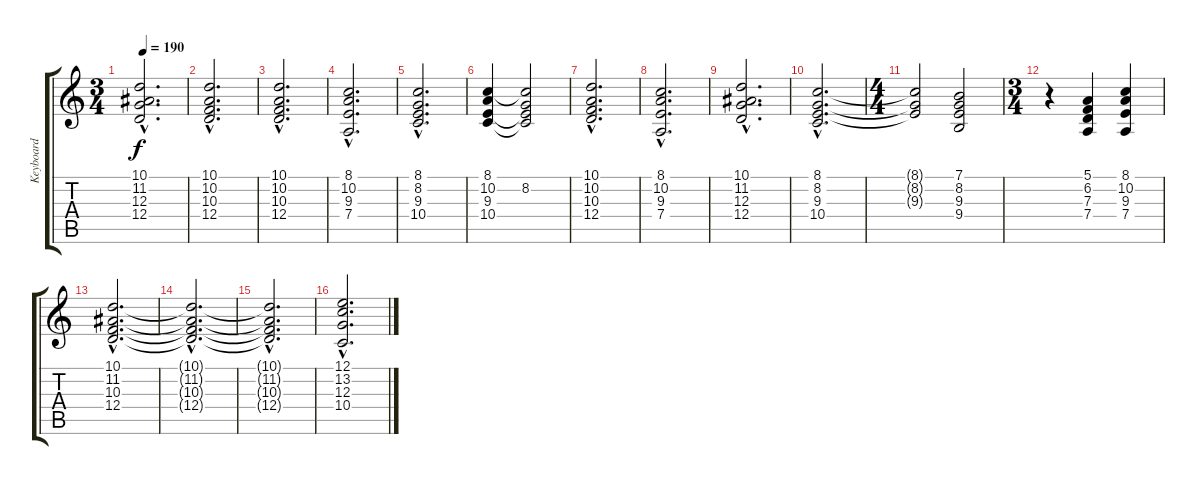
\track ("Keyboard" "Keyboard") {instrument stringensemble1}
\staff {score tabs}
\tuning (E4 B3 G3 D3 A2 E2) {hide}
\ts (3 4)
\tempo 190
\clef g2
\ks c
(10.1{hac} 11.2{hac} 12.3{hac} 12.4{hac}).2{d dy f} |
(10.1{hac} 10.2{hac} 10.3{hac} 12.4{hac}).2{d} |
(10.1{hac} 10.2{hac} 10.3{hac} 12.4{hac}).2{d} |
(8.1{hac} 10.2{hac} 9.3{hac} 7.4{hac}).2{d} |
(8.1{hac} 8.2{hac} 9.3{hac} 10.4{hac}).2{d} |
(8.1 10.2 9.3 10.4).4 (8.1{t} 8.2 9.3{t} 10.4{t}).2 |
(10.1{hac} 10.2{hac} 10.3{hac} 12.4{hac}).2{d} |
(8.1{hac} 10.2{hac} 9.3{hac} 7.4{hac}).2{d} |
(10.1{hac} 11.2{hac} 12.3{hac} 12.4{hac}).2{d} |
(8.1{hac} 8.2{hac} 9.3{hac} 10.4{hac}).2{d} |
\ts (4 4)
(8.1{t} 8.2{t} 9.3{t}).2 (7.1 8.2 9.3 9.4).2 |
\ts (3 4)
r.4 (5.1 6.2 7.3 7.4).4 (8.1 10.2 9.3 7.4).4 |
(10.1{hac} 11.2{hac} 10.3{hac} 12.4{hac}).2{d} |
(10.1{hac t} 11.2{hac t} 10.3{hac t} 12.4{hac t}).2{d} |
(10.1{hac t} 11.2{hac t} 10.3{hac t} 12.4{hac t}).2{d} |
(12.1{hac} 13.2{hac} 12.3{hac} 10.4{hac}).2{d}
